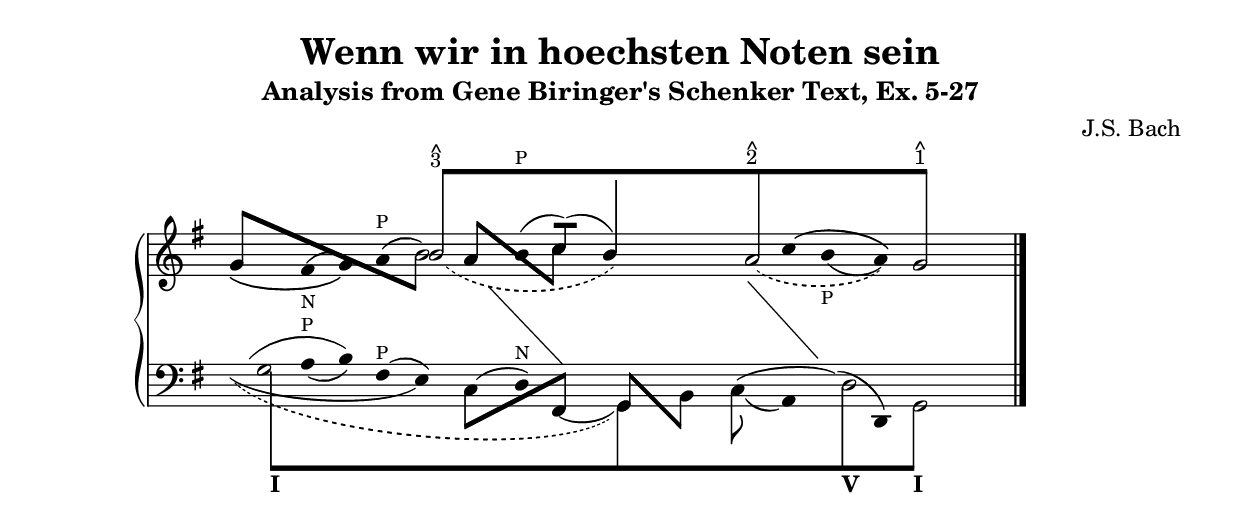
% -*-coding: utf-8 -*-

\header{

 composer ="J.S. Bach"
 title = "Wenn wir in hoechsten Noten sein"
 subtitle = "Analysis from Gene Biringer's Schenker Text, Ex. 5-27"
%% "BWV641"
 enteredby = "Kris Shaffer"
 
}


\version "2.7.28"

staffPiano = \new PianoStaff {
  \set Score.timing = ##f
  \set PianoStaff.followVoice = ##t

  <<
    \context Staff = "RH" {  % Right hand 
      \clef treble
      \key g \major
      \relative c'' {
	\override Staff.NoteCollision
	#'merge-differently-headed = ##t
	<<
	  {
	    \override Beam  #'positions = #'(8 . 8)
	    \override NoteHead #'transparent = ##t
	    s1 b8[^\markup {
	      \override #'(baseline-skip . 0.5)
	      \column { \small {^ 3} }
	    }
		  s4. s1 a8^\markup {
		    \override #'(baseline-skip . 0.5)
		    \column { \small {^ 2} }
		  } s4. s2 g8]^\markup {
		    \override #'(baseline-skip . 0.5)
		    \column {
		      \small {^ 1}
		    }
		  }
	    s4.
	    \revert Beam #'positions
	    \revert NoteHead #'transparent
	  } 
	  \\
	  {
	    \override Stem #'transparent = ##t
	    \slurDown
	    \override Staff.Slur #'height-limit = #6
	    \slurDashed
	    s1 
	    \once \override Slur #'extra-offset = #'(1.25 . 0)
	    b2( s2
	    \revert Staff.Slur #'height-limit
	    \override NoteHead #'transparent = ##t
	    b4) s 
	    \revert NoteHead #'transparent
	    \override Staff.Slur #'height-limit = #3.25
	    \once \override Slur #'extra-offset = #'(.75 . 0)
	    \slurDashed
	    a2( s4
	    \override NoteHead #'transparent = ##t
	    a) 
	    \revert NoteHead #'transparent
	    g2 
	    \revert Stem #'transparent
	  }
	  \\
	  \override Staff.NoteCollision
	  #'merge-differently-headed = ##t
	  {
	    \override Beam #'positions = #'(4 . -3.25)
	    \stemUp 
	    g8[ s s4 s2 
		\stemDown 
		\override NoteHead #'transparent = ##t
		b8] s8
	    \revert NoteHead #'transparent
	    \override Beam #'positions = #'(3 . -2.75)
	    \stemUp
	    a8[ s s4
		\stemDown
		c8] s s2 s s
	    \revert Stem #'length
	  }
	  \\
	  {
	    \override Stem #'transparent = ##t
	    \override NoteHead #'transparent = ##t
	    \override Stem #'length = #0
	    \phrasingSlurDown
	    \slurUp            
	    g4\( 
	      \revert NoteHead #'transparent
	      \once \override TextScript #'padding = #1.5
	      \once\override Slur #'extra-offset = #'(0 . -0.35)
	      fis(_\markup { \tiny N } g)\) \slurUp a(^\markup { \tiny P } b2)
	    b4(^\markup { \tiny P }
	    \stemUp 
	    \revert Stem #'transparent
	    \override Stem #'length = #10
	    c8[])( s 
	  \override Stem #'length = #14
	  b4) s s
	  \override Stem #'length = #0
	  \override Stem #'transparent = ##t
	  \phrasingSlurUp \slurDown 
	  \override Slur #'extra-offset = #'(0 . 0.35)
	  c4\(
	    \once \override TextScript #'padding = #1.25
	    b(_\markup { \tiny P } a)\) s2
	  \revert Stem #'length
	  \revert Slur #'extra-offset
	}
	 \\
	 {
	   \override Stem #'transparent = ##t
	   \override NoteHead #'transparent = ##t
	   \override Stem #'length = #0
	   s1 s4 e4 s 
	   \change Staff=LH
	   fis,4 s2	
	   \revert Stem #'transparent
	   \revert NoteHead #'transparent
	   \revert Stem #'length
	 }
	 \\
	 {
	   \override Stem #'transparent = ##t
	   \override NoteHead #'transparent = ##t
	   \override Stem #'length = #0
	   s1 s s2
	   fis'4 s
	   \change Staff=LH
	   g,4 s s2
	   \revert Stem #'transparent
	   \revert NoteHead #'transparent
	   \revert Stem #'length
	 }
       >>
      \bar "|."
    }
  }
   \context Staff = "LH" {  % Left hand 			
     \clef bass
     \key g \major
     \relative c' {
       \override Staff.NoteCollision
       #'merge-differently-headed = ##t
       <<
	 {
	   \override Beam  #'positions = #'(-8 . -8)
	   \override NoteHead #'transparent = ##t
	   \stemDown
	   g8[_\markup { \bold I } s4. s1 s s2
	      d8_\markup { \bold V } s4.
	      g,8]_\markup { \bold I } s4.
	   \revert Beam #'positions
	   \revert NoteHead #'transparent
	 }
	 \\
	 {
	   \override Stem #'transparent = ##t
	   \stemDown
	   \override TextScript #'extra-offset = #'(-11.75 . -12.25)
	   g'2 s1 s s2 d2 g,2
	   \revert Stem #'transparent
	 }
	 \\
	 {
	   \override Stem #'transparent = ##t
	   \override NoteHead #'transparent = ##t
	   \override Stem #'length = #0
	   g'4
	   \revert NoteHead #'transparent
	   \slurDown
	   \once \override TextScript #'padding = #0.25
	   a4(^\markup { \tiny P } b)
	   \slurUp
	   fis4(^\markup { \tiny P } e)
	   \override NoteHead #'transparent = ##t
	   c4( 
	   \revert NoteHead #'transparent
	   d)^\markup { \tiny N }
	   \slurDown
	   \override NoteHead #'transparent = ##t
	   \once \override Slur #'extra-offset = #'(0 . 0.5)
	   fis,4(
	   \revert NoteHead #'transparent
	   \revert Stem #'transparent
	   \override Stem #'length = #12
	   \stemDown
	   g4) s
	   \override Stem #'length = #10
	   \once \override Slur #'extra-offset = #'(0 . 0.25)
	   c8( s
	   \override Stem #'transparent = ##t
	   \revert Stem #'length
	   a4)
	   \override NoteHead #'transparent = ##t
	   \slurUp
	   d4(
	   \revert NoteHead #'transparent
	   d,4) s2
	 }
	 \\
	 {
	   \override Stem #'transparent = ##t
	   \override NoteHead #'transparent = ##t
	   \slurUp
	   \override Staff.Slur #'height-limit = #3.5
	   g'4( s b) s2
	   \revert Staff.Slur #'height-limit
	   \revert Stem #'transparent
	   \revert NoteHead #'transparent
	   \override Beam #'positions = #'(-4 . 1)
	   \stemDown
	   c,8[ s s4
		\stemUp
		fis,8] s
	   \override Beam #'positions = #'(1 . -4)
	   g8[ s
	       \stemDown
	       b8] s
	   \revert Beam #'positions
	   \override Stem #'transparent = ##t
	   \override NoteHead #'transparent = ##t
	   \slurUp
	   c4( s d4) s s2
	 }
	 \\
	 {
	   \override Stem #'transparent = ##t
	   \override NoteHead #'transparent = ##t
	   \slurDown
	   \override Stem #'length = #0
	   \stemDown
	   \override Slur #'height-limit = #3
	   \once \override Slur #'extra-offset = #'(0 . 0.25)
	   g4( s2. e4) s2. s2 s1 s2
	   \revert Stem #'transparent
	   \revert NoteHead #'transparent
	   \revert Staff.Slur #'height-limit
	 }
	 \\
	 {
	   \override Stem #'transparent = ##t
	   \override NoteHead #'transparent = ##t
	   \slurDown \slurDashed	
	   \override Staff.Slur #'height-limit = #6.0
	   \override Slur #'extra-offset = #'(0.5 . -0.25)
	   \override Stem #'length = #0
	   g4( s2. s1 g,4) s s1 s2
	   \revert Stem #'transparent
	   \revert NoteHead #'transparent
	   \revert Staff.Slur #'height-limit
	 }
       >>
       \bar "|."
     }
   }
 >>
}



\score {
  <<
    \staffPiano
  >>
  
  \midi {
  }

  \layout  {
    raggedright = ##t
    \context { \Staff \remove "Time_signature_engraver" }
  }
}

\paper {
}

